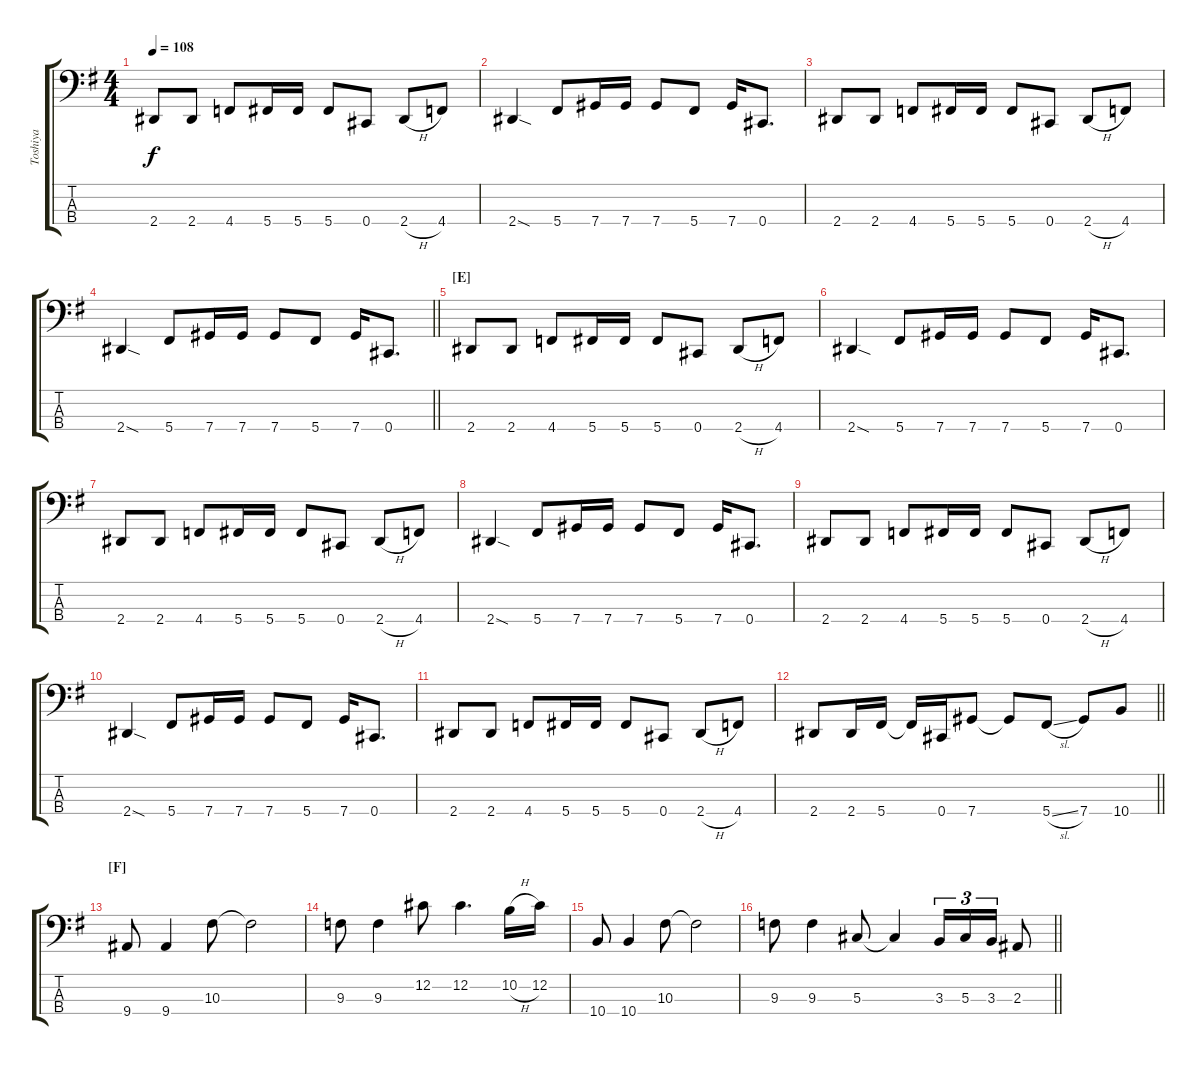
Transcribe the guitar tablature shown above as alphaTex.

\track ("Toshiya" "Toshiya") {instrument electricbassfinger}
\staff {score tabs}
\tuning (Gb2 Db2 Ab1 Db1) {hide}
\ts (4 4)
\tempo 108
\clef f4
\ks g
2.4.8{dy f} 2.4.8 4.4.8 5.4.16 5.4.16 5.4.8 0.4.8 2.4{h}.8 4.4.8 |
2.4{sod}.4 5.4.8 7.4.16 7.4.16 7.4.8 5.4.8 7.4.16 0.4.8{d} |
2.4.8 2.4.8 4.4.8 5.4.16 5.4.16 5.4.8 0.4.8 2.4{h}.8 4.4.8 |
\barLineRight lightlight
2.4{sod}.4 5.4.8 7.4.16 7.4.16 7.4.8 5.4.8 7.4.16 0.4.8{d} |
\section ("" "[E]")
2.4.8 2.4.8 4.4.8 5.4.16 5.4.16 5.4.8 0.4.8 2.4{h}.8 4.4.8 |
2.4{sod}.4 5.4.8 7.4.16 7.4.16 7.4.8 5.4.8 7.4.16 0.4.8{d} |
2.4.8 2.4.8 4.4.8 5.4.16 5.4.16 5.4.8 0.4.8 2.4{h}.8 4.4.8 |
2.4{sod}.4 5.4.8 7.4.16 7.4.16 7.4.8 5.4.8 7.4.16 0.4.8{d} |
2.4.8 2.4.8 4.4.8 5.4.16 5.4.16 5.4.8 0.4.8 2.4{h}.8 4.4.8 |
2.4{sod}.4 5.4.8 7.4.16 7.4.16 7.4.8 5.4.8 7.4.16 0.4.8{d} |
2.4.8 2.4.8 4.4.8 5.4.16 5.4.16 5.4.8 0.4.8 2.4{h}.8 4.4.8 |
\barLineRight lightlight
2.4.8 2.4.16 5.4.16 5.4{t}.16 0.4.16 7.4.8 7.4{t}.8 5.4{sl}.8 7.4.8 10.4.8 |
\section ("" "[F]")
9.4.8 9.4.4 10.3.8 10.3{t}.2 |
9.3.8 9.3.4 12.2.8 12.2.4{d} 10.2{h}.16 12.2.16 |
10.4.8 10.4.4 10.3.8 10.3{t}.2 |
\barLineRight lightlight
9.3.8 9.3.4 5.3.8 5.3{t}.4 3.3.16{tu (3 2)} 5.3.16{tu (3 2)} 3.3.16{tu (3 2)} 2.3.8
